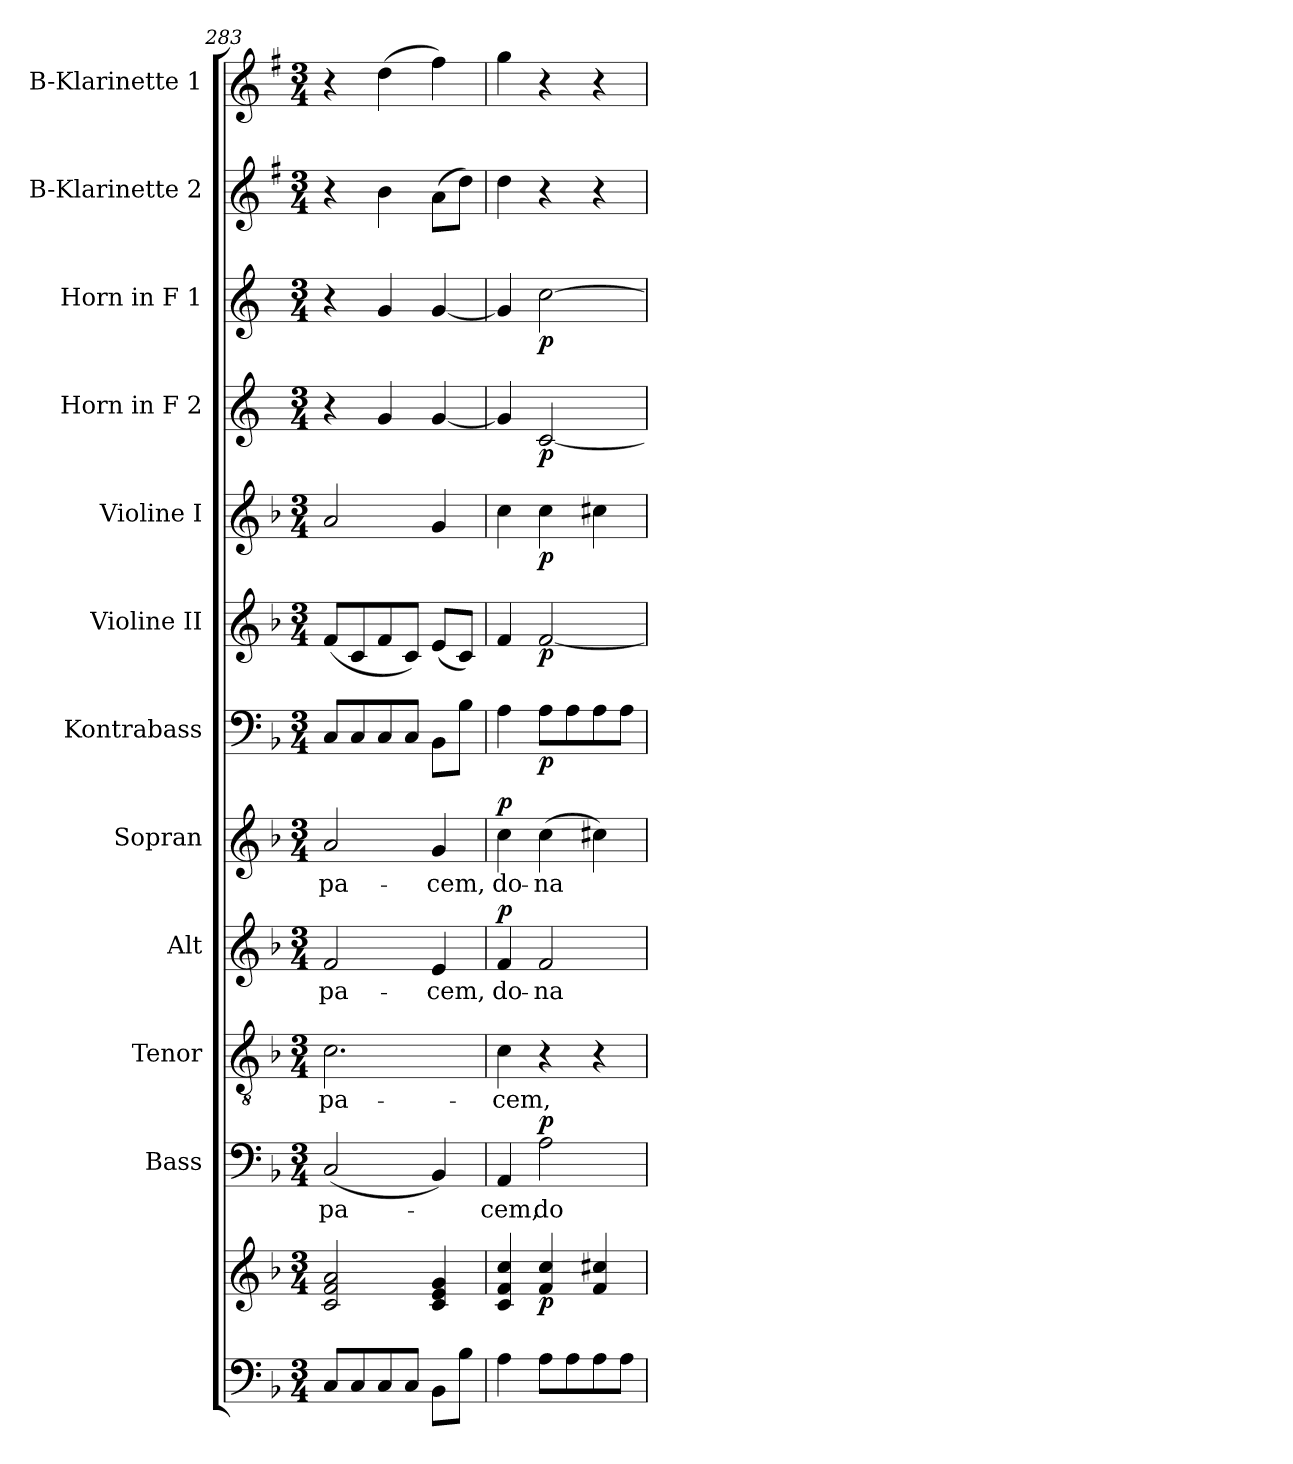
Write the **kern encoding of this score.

**kern	**kern	**dynam	**kern	**text	**dynam	**kern	**text	**kern	**text	**dynam	**kern	**text	**dynam	**kern	**dynam	**kern	**dynam	**kern	**dynam	**kern	**dynam	**kern	**dynam	**kern	**kern
*part12	*part12	*part12	*part11	*part11	*part11	*part10	*part10	*part9	*part9	*part9	*part8	*part8	*part8	*part7	*part7	*part6	*part6	*part5	*part5	*part4	*part4	*part3	*part3	*part2	*part1
*staff13	*staff12	*staff12/13	*staff11	*staff11	*staff11	*staff10	*staff10	*staff9	*staff9	*staff9	*staff8	*staff8	*staff8	*staff7	*staff7	*staff6	*staff6	*staff5	*staff5	*staff4	*staff4	*staff3	*staff3	*staff2	*staff1
*	*	*	*I"Bass	*	*	*I"Tenor	*	*I"Alt	*	*	*I"Sopran	*	*	*I"Kontrabass	*	*I"Violine II	*	*I"Violine I	*	*I"Horn in F 2	*	*I"Horn in F 1	*	*I"B-Klarinette 2	*I"B-Klarinette 1
*	*	*	*I'B.	*	*	*I'T.	*	*I'A.	*	*	*I'S.	*	*	*I'Kb.	*	*I'Vl. II	*	*I'Vl. I	*	*	*	*	*	*I'B Kl. 2	*I'B Kl. 1
*clefF4	*clefG2	*	*clefF4	*	*	*clefGv2	*	*clefG2	*	*	*clefG2	*	*	*clefF4	*	*clefG2	*	*clefG2	*	*clefG2	*	*clefG2	*	*clefG2	*clefG2
*	*	*	*	*	*	*	*	*	*	*	*	*	*	*ITrd7c12	*	*	*	*	*	*ITrd4c7	*	*ITrd4c7	*	*ITrd1c2	*ITrd1c2
*k[b-]	*k[b-]	*	*k[b-]	*	*	*k[b-]	*	*k[b-]	*	*	*k[b-]	*	*	*k[b-]	*	*k[b-]	*	*k[b-]	*	*k[b-]	*	*k[b-]	*	*k[b-]	*k[b-]
*F:	*F:	*	*F:	*	*	*F:	*	*F:	*	*	*F:	*	*	*F:	*	*F:	*	*F:	*	*F:	*	*F:	*	*F:	*F:
*M3/4	*M3/4	*	*M3/4	*	*	*M3/4	*	*M3/4	*	*	*M3/4	*	*	*M3/4	*	*M3/4	*	*M3/4	*	*M3/4	*	*M3/4	*	*M3/4	*M3/4
=283	=283	=283	=283	=283	=283	=283	=283	=283	=283	=283	=283	=283	=283	=283	=283	=283	=283	=283	=283	=283	=283	=283	=283	=283	=283
!	!	!	!	!LO:LY:b	!	!	!LO:LY:b	!	!LO:LY:b	!	!	!LO:LY:b	!	!	!	!	!	!	!	!	!	!	!	!	!
8C/L	2c/ 2f/ 2a/	.	(<2C/	pa-	.	2.c\	pa-	2f/	pa-	.	2a/	pa-	.	8CC/L	.	(<8f/L	.	2a/	.	4r	.	4r	.	4r	4r
8C/	.	.	.	.	.	.	.	.	.	.	.	.	.	8CC/	.	8c/	.	.	.	.	.	.	.	.	.
8C/	.	.	.	.	.	.	.	.	.	.	.	.	.	8CC/	.	8f/	.	.	.	4c/	.	4c/	.	4a\	(>4cc\
8C/J	.	.	.	.	.	.	.	.	.	.	.	.	.	8CC/J	.	8c/J)	.	.	.	.	.	.	.	.	.
!	!	!	!	!	!	!	!	!	!LO:LY:b	!	!	!LO:LY:b	!	!	!	!	!	!	!	!	!	!	!	!	!
8BB-\L	4c/ 4e/ 4g/	.	4BB-/)	.	.	.	.	4e/	-cem,	.	4g/	-cem,	.	8BBB-\L	.	(<8e/L	.	4g/	.	[4c/	.	[4c/	.	(>8g\L	4ee\)
8B-\J	.	.	.	.	.	.	.	.	.	.	.	.	.	8BB-\J	.	8c/J)	.	.	.	.	.	.	.	8cc\J)	.
=284	=284	=284	=284	=284	=284	=284	=284	=284	=284	=284	=284	=284	=284	=284	=284	=284	=284	=284	=284	=284	=284	=284	=284	=284	=284
!	!	!	!	!LO:LY:b	!	!	!LO:LY:b	!	!LO:LY:b	!LO:DY:a	!	!LO:LY:b	!LO:DY:a	!	!	!	!	!	!	!	!	!	!	!	!
4A\	4c/ 4f/ 4cc/	.	4AA/	-cem,	.	4c\	-cem,	4f/	do-	p	4cc\	do-	p	4AA\	.	4f/	.	4cc\	.	4c/]	.	4c/]	.	4cc\	4ff\
!	!	!LO:DY:b	!	!LO:LY:b	!LO:DY:a	!	!	!	!LO:LY:b	!	!	!LO:LY:b	!	!	!LO:DY:b	!	!LO:DY:b	!	!LO:DY:b	!	!LO:DY:b	!	!LO:DY:b	!	!
8A\L	4f/ 4cc/	p	2A\	do-	p	4r	.	2f/	-na	.	(>4cc\	-na	.	8AA\L	p	[2f/	p	4cc\	p	[2F/	p	[2f\	p	4r	4r
8A\	.	.	.	.	.	.	.	.	.	.	.	.	.	8AA\	.	.	.	.	.	.	.	.	.	.	.
8A\	4f/ 4cc#X/	.	.	.	.	4r	.	.	.	.	4cc#X\)	.	.	8AA\	.	.	.	4cc#X\	.	.	.	.	.	4r	4r
8A\J	.	.	.	.	.	.	.	.	.	.	.	.	.	8AA\J	.	.	.	.	.	.	.	.	.	.	.
=	=	=	=	=	=	=	=	=	=	=	=	=	=	=	=	=	=	=	=	=	=	=	=	=	=
*-	*-	*-	*-	*-	*-	*-	*-	*-	*-	*-	*-	*-	*-	*-	*-	*-	*-	*-	*-	*-	*-	*-	*-	*-	*-
